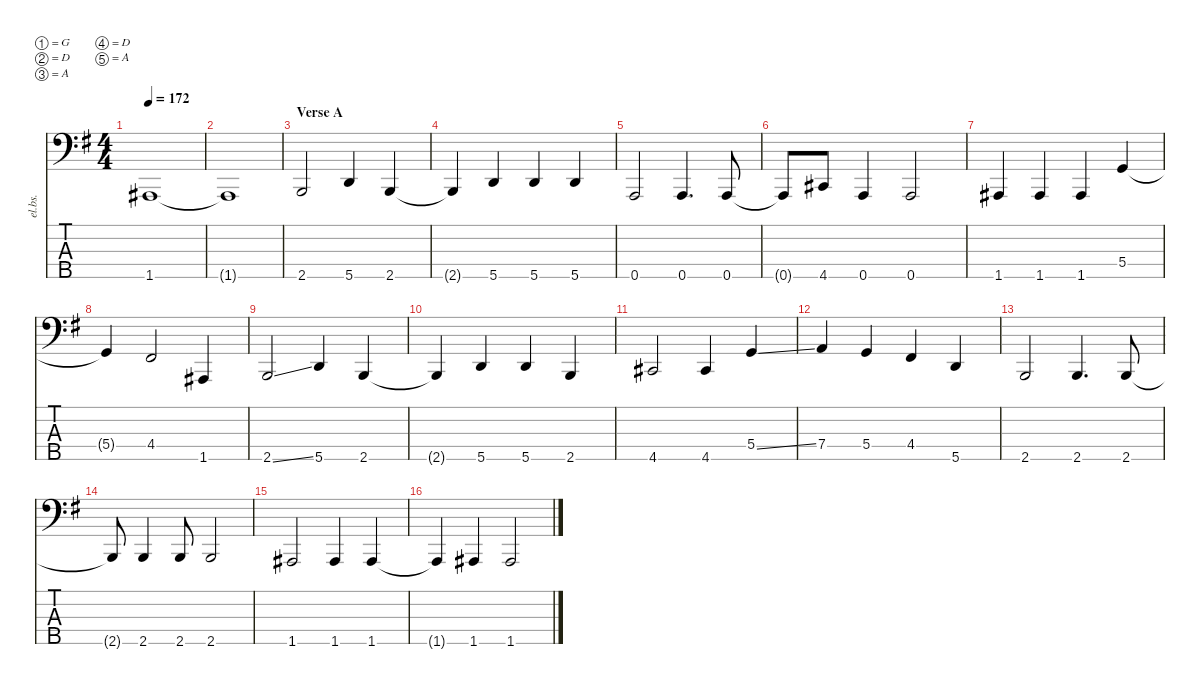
\defaultSystemsLayout 4
\hideDynamics
\bracketExtendMode nobrackets
\otherSystemsTrackNameOrientation horizontal
\track ("Toshiya" "el.bs.") {instrument electricbassfinger}
\staff {score tabs}
\tuning (G2 D2 A1 D1 A0)
\ts (4 4)
\tempo 172
\clef f4
\ks eminor
1.5{acc #}.1{dy mf beam Up} |
1.5{t acc #}.1{beam Up} |
\section ("" "Verse A")
2.5{acc forcenatural}.2{beam Up} 5.5{acc forcenatural}.4{beam Up} 2.5{acc forcenatural}.4{beam Up} |
2.5{t acc forcenatural}.4{beam Up} 5.5{acc forcenatural}.4{beam Up} 5.5{acc forcenatural}.4{beam Up} 5.5{acc forcenatural}.4{beam Up} |
0.5{acc forcenatural}.2{beam Up} 0.5{acc forcenatural}.4{d beam Up} 0.5{acc forcenatural}.8{beam Up} |
0.5{t acc forcenatural}.8{beam Up} 4.5{acc #}.8{beam Up} 0.5{acc forcenatural}.4{beam Up} 0.5{acc forcenatural}.2{beam Up} |
1.5{acc #}.4{beam Up} 1.5{acc #}.4{beam Up} 1.5{acc #}.4{beam Up} 5.4{acc forcenatural}.4{beam Up} |
5.4{t acc forcenatural}.4{beam Up} 4.4{acc #}.2{beam Up} 1.5{acc #}.4{beam Up} |
2.5{ss acc forcenatural}.2{beam Up} 5.5{acc forcenatural}.4{beam Up} 2.5{acc forcenatural}.4{beam Up} |
2.5{t acc forcenatural}.4{beam Up} 5.5{acc forcenatural}.4{beam Up} 5.5{acc forcenatural}.4{beam Up} 2.5{acc forcenatural}.4{beam Up} |
4.5{acc #}.2{beam Up} 4.5{acc #}.4{beam Up} 5.4{ss acc forcenatural}.4{beam Up} |
7.4{acc forcenatural}.4{beam Up} 5.4{acc forcenatural}.4{beam Up} 4.4{acc #}.4{beam Up} 5.5{acc forcenatural}.4{beam Up} |
2.5{acc forcenatural}.2{beam Up} 2.5{acc forcenatural}.4{d beam Up} 2.5{acc forcenatural}.8{beam Up} |
2.5{t acc forcenatural}.8{beam Up} 2.5{acc forcenatural}.4{beam Up} 2.5{acc forcenatural}.8{beam Up} 2.5{acc forcenatural}.2{beam Up} |
1.5{acc #}.2{beam Up} 1.5{acc #}.4{beam Up} 1.5{acc #}.4{beam Up} |
1.5{t acc #}.4{beam Up} 1.5{acc #}.4{beam Up} 1.5{acc #}.2{beam Up}
